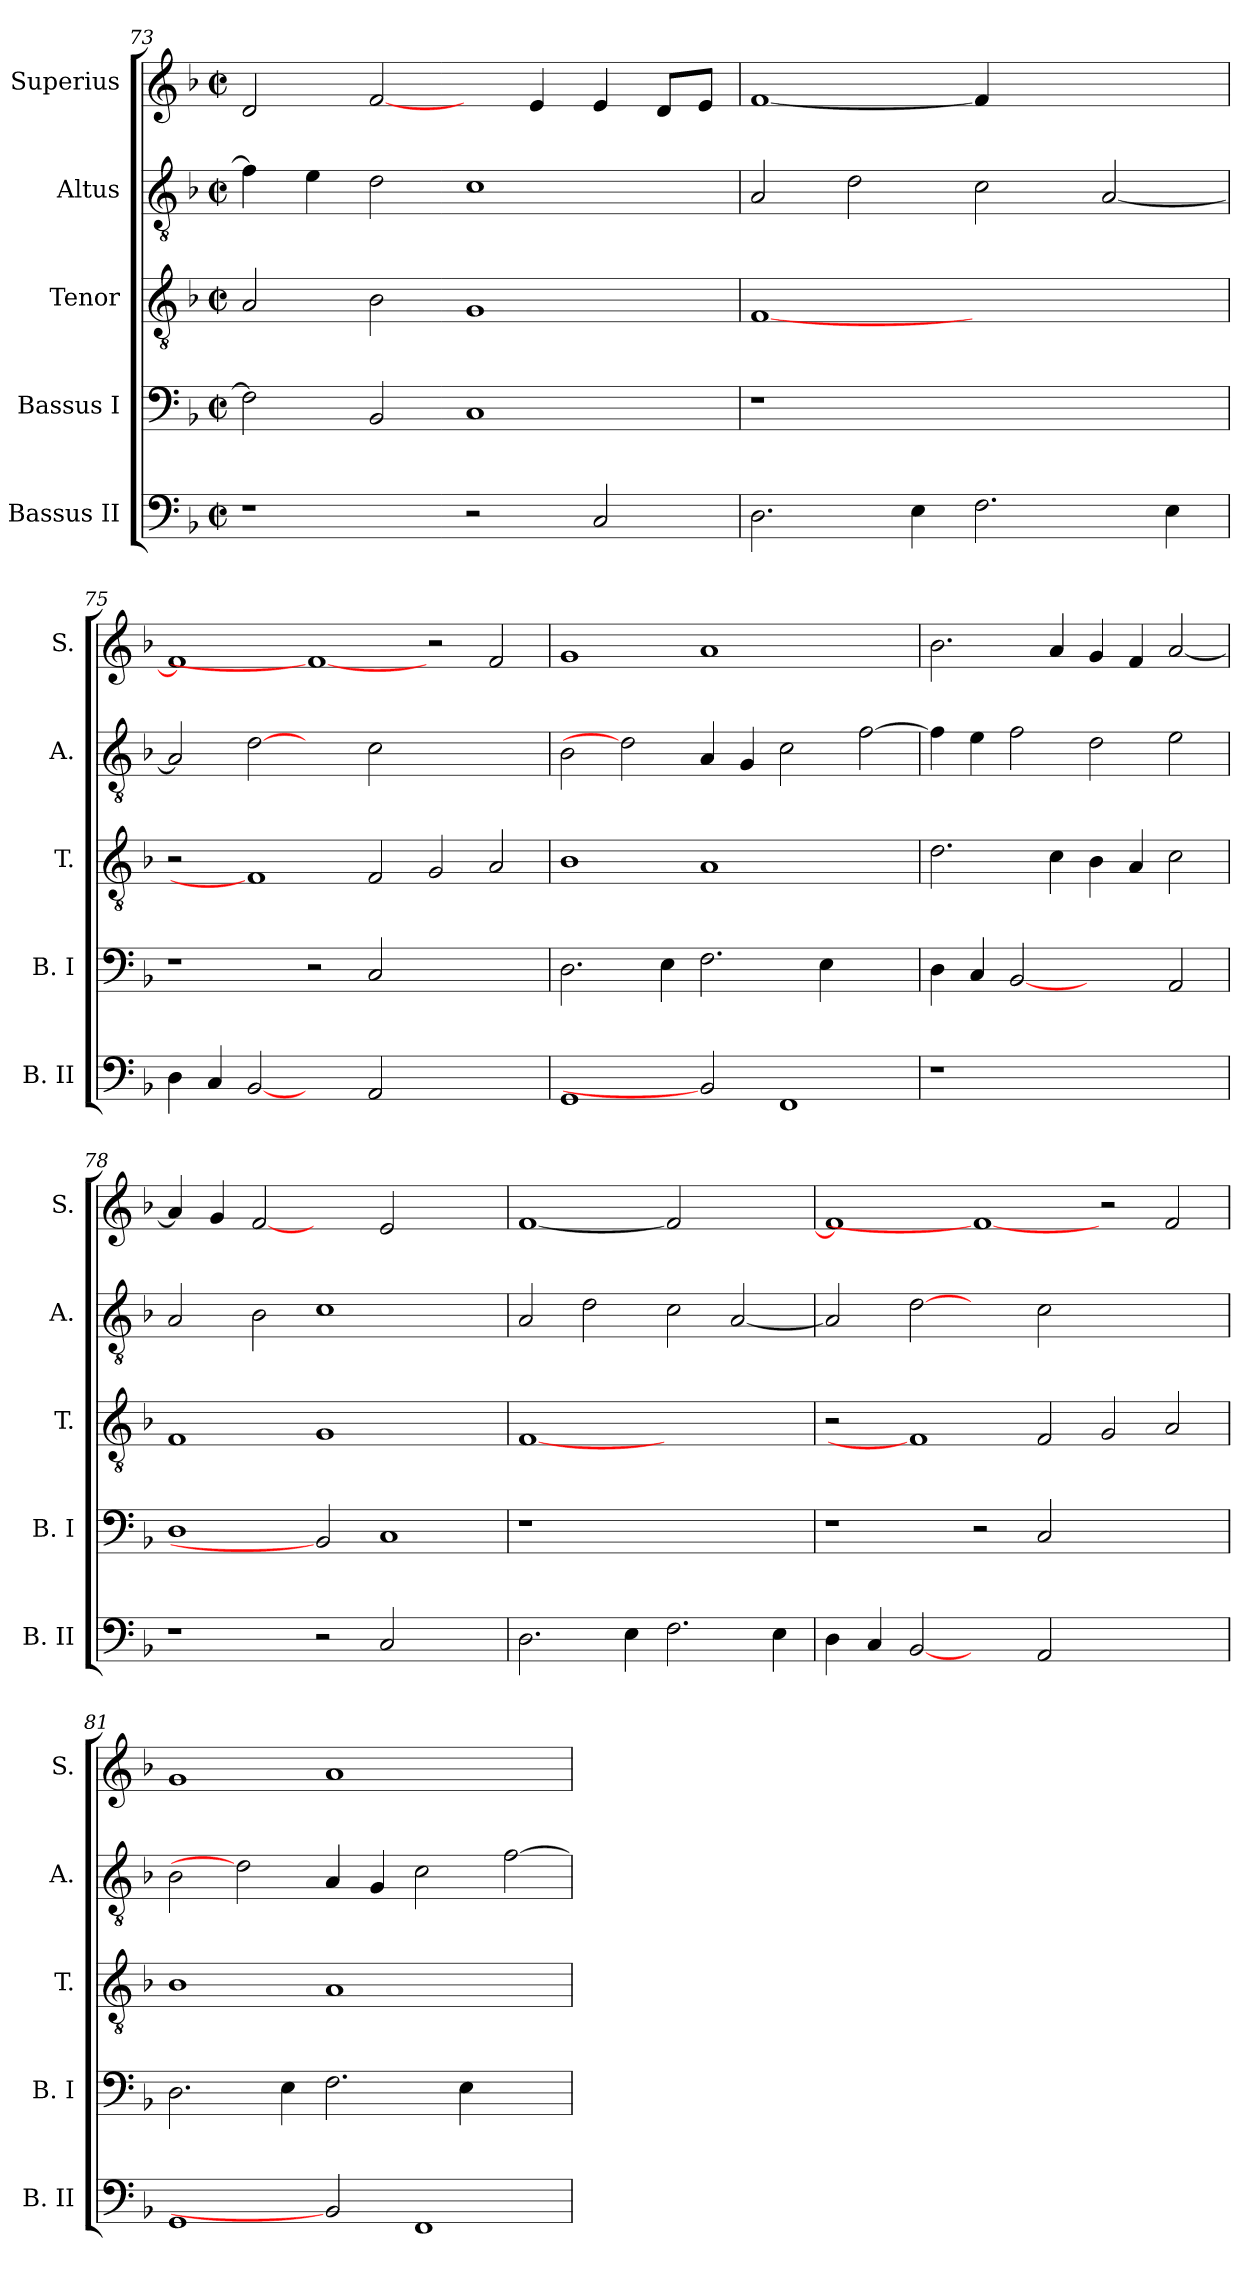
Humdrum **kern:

**kern	**kern	**kern	**kern	**kern
*part5	*part4	*part3	*part2	*part1
*staff5	*staff4	*staff3	*staff2	*staff1
*I"Bassus II	*I"Bassus I	*I"Tenor	*I"Altus	*I"Superius
*I'B. II	*I'B. I	*I'T.	*I'A.	*I'S.
*clefF4	*clefF4	*clefGv2	*clefGv2	*clefG2
*	*	*ITrd7c12	*ITrd7c12	*
*k[b-]	*k[b-]	*k[b-]	*k[b-]	*k[b-]
*F:	*F:	*F:	*F:	*F:
*M2/2	*M2/2	*M2/2	*M2/2	*M2/2
*met(c|)	*met(c|)	*met(c|)	*met(c|)	*met(c|)
=73	=73	=73	=73	=73
1r	2Fi\]	2AAi/	4Fi\]	2di/
.	.	.	4Ei\	.
.	2BB-i/	2BB-i\	2Di\	[2fi/
2r	1Ci	1GGi	1Ci	4ryy
.	.	.	.	4ei/
2Ci/	.	.	.	4ei/
.	.	.	.	8di/L
.	.	.	.	8ei/J
=74	=74	=74	=74	=74
!	!LO:N:vis=1	!	!	!
2.Di\	1r	[1FFi	2AAi/	[<1fi
.	.	.	2Di\	.
4Ei\	.	.	.	.
2.Fi\	1ryy	1ryy	2Ci\	4fi/]
.	.	.	.	2.ryy
.	.	.	[<2AAi/	.
4Ei\	.	.	.	.
!!LO:LB:g=z
=75	=75	=75	=75	=75
4Di\	1r	2r	2AAi/]	1fi]
4Ci/	.	.	.	.
[2BB-i	.	1FFi]	[2Di	.
2ryy	2r	.	2ryy	1fi_
2AAi/	2Ci/	2FFi/	2Ci\	.
1ryy	1ryy	2GGi/	1ryy	2r
.	.	2AAi/	.	2fi/
=76	=76	=76	=76	=76
1GGi	2.Di\	1BB-i	2BB-i\	1gi
.	.	.	2Di]	.
.	4Ei\	.	.	.
2BB-i]	2.Fi\	1AAi	4AAi/	1ai
.	.	.	4GGi/	.
1FFi	.	.	2Ci\	.
.	4Ei\	.	.	.
.	2ryy	2ryy	[>2Fi\	2ryy
=77	=77	=77	=77	=77
!LO:N:vis=1	!	!	!	!
1r	4Di\	2.Di\	4Fi\]	2.b-i\
.	4Ci/	.	4Ei\	.
.	[2BB-i	.	2Fi\	.
.	.	4Ci\	.	4ai/
1ryy	2ryy	4BB-i\	2Di\	4gi/
.	.	4AAi/	.	4fi/
.	2AAi/	2Ci\	2Ei\	[<2ai/
=78	=78	=78	=78	=78
1r	1Di	1FFi	2AAi/	4ai/]
.	.	.	.	4gi/
.	.	.	2BB-i\	[2fi
2r	2BB-i]	1GGi	1Ci	2ryy
2Ci/	1Ci	.	.	2ei/
2ryy	.	2ryy	2ryy	2ryy
!!LO:PB:g=z
=79	=79	=79	=79	=79
!	!LO:N:vis=1	!	!	!
2.Di\	1r	[1FFi	2AAi/	[<1fi
.	.	.	2Di\	.
4Ei\	.	.	.	.
2.Fi\	1ryy	1ryy	2Ci\	2fi]
.	.	.	[<2AAi/	2ryy
4Ei\	.	.	.	.
=80	=80	=80	=80	=80
4Di\	1r	2r	2AAi/]	1fi]
4Ci/	.	.	.	.
[2BB-i	.	1FFi]	[2Di	.
2ryy	2r	.	2ryy	1fi_
2AAi/	2Ci/	2FFi/	2Ci\	.
1ryy	1ryy	2GGi/	1ryy	2r
.	.	2AAi/	.	2fi/
=81	=81	=81	=81	=81
1GGi	2.Di\	1BB-i	2BB-i\	1gi
.	.	.	2Di]	.
.	4Ei\	.	.	.
2BB-i]	2.Fi\	1AAi	4AAi/	1ai
.	.	.	4GGi/	.
1FFi	.	.	2Ci\	.
.	4Ei\	.	.	.
.	2ryy	2ryy	[>2Fi\	2ryy
=	=	=	=	=
*-	*-	*-	*-	*-
